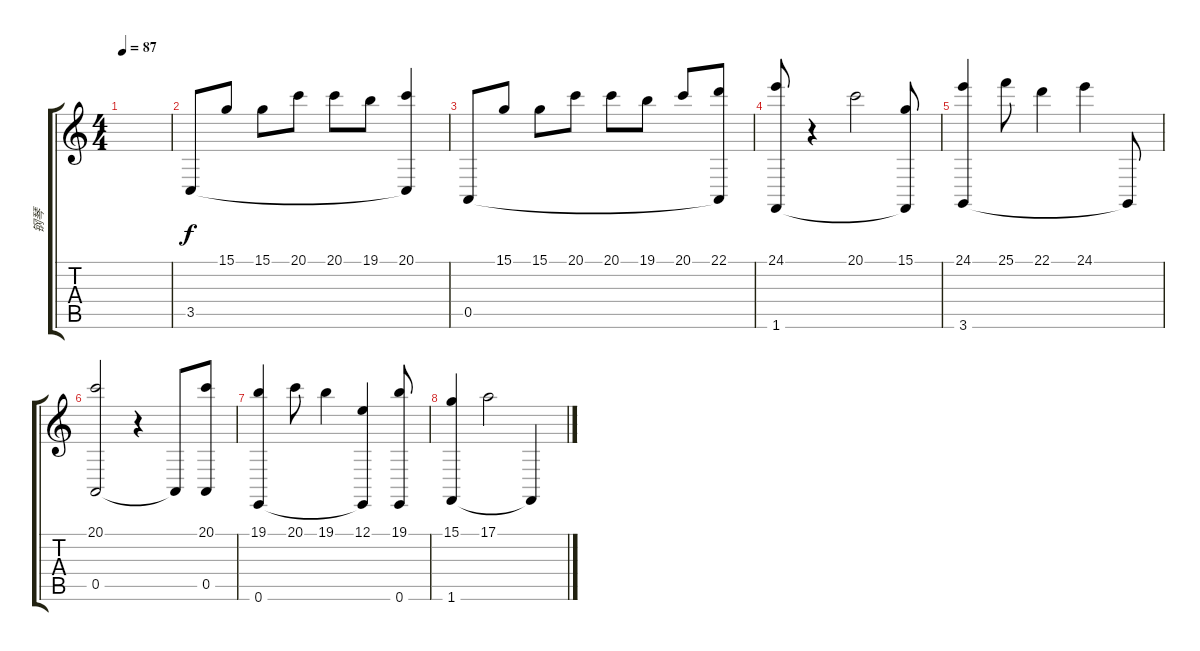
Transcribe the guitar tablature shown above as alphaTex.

\track ("钢琴" "钢琴") {instrument honkytonkpiano}
\staff {score tabs}
\tuning (E4 B3 G3 D3 A2 E2) {hide}
\ts (4 4)
\tempo 87
\clef g2
\ks c
|
3.5.8 15.1.8 15.1.8 20.1.8 20.1.8 19.1.8 (20.1 3.5{t}).4 |
0.5.8 15.1.8 15.1.8 20.1.8 20.1.8 19.1.8 20.1.8 (22.1 0.5{t}).8 |
(24.1 1.6).8 r.4 20.1.2 (15.1 1.6{t}).8 |
(24.1 3.6).4 25.1.8 22.1.4 24.1.4 3.6{t}.8 |
(20.1 0.5).2 r.4 0.5{t}.8 (20.1 0.5).8 |
(19.1 0.6).4 20.1.8 19.1.4 (12.1 0.6{t}).4 (19.1 0.6).8 |
(15.1 1.6).4 17.1.2 1.6{t}.4
